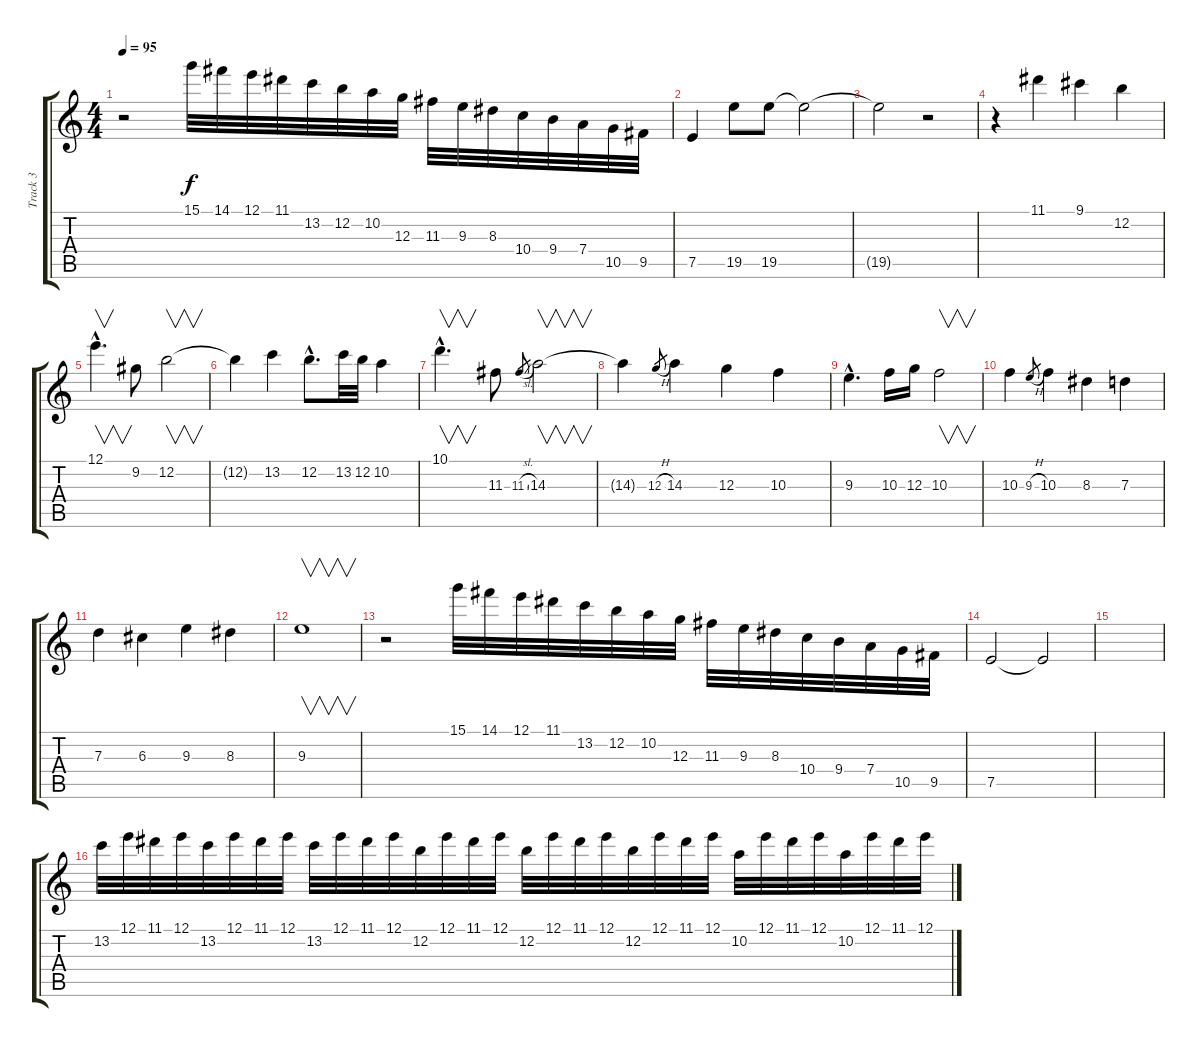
\track ("Track 3" "Track 3") {instrument distortionguitar}
\staff {score tabs}
\tuning (E4 B3 G3 D3 A2 E2) {hide}
\ts (4 4)
\tempo 95
\clef g2
\ks c
r.2{dy f} 15.1.32 14.1.32 12.1.32 11.1.32 13.2.32 12.2.32 10.2.32 12.3.32 11.3.32 9.3.32 8.3.32 10.4.32 9.4.32 7.4.32 10.5.32 9.5.32 |
7.5.4 19.5.8 19.5.8 19.5{t}.2 |
19.5{t}.2 r.2 |
r.4 11.1.4 9.1.4 12.2.4 |
12.1{hac}.4{v d} 9.2.8 12.2.2{v} |
12.2{t}.4 13.2.4 12.2{hac}.8{d} 13.2.32 12.2.32 10.2.4 |
10.1{hac}.4{v d} 11.3.8 11.3{sl}.8{gr} 14.3.2{v} |
14.3{t}.4 12.3{h}.8{gr} 14.3.4 12.3.4 10.3.4 |
9.3{hac}.4{d} 10.3.16 12.3.16 10.3.2{v} |
10.3.4 9.3{h}.8{gr} 10.3.4 8.3.4 7.3.4 |
7.3.4 6.3.4 9.3.4 8.3.4 |
9.3.1{v} |
r.2 15.1.32 14.1.32 12.1.32 11.1.32 13.2.32 12.2.32 10.2.32 12.3.32 11.3.32 9.3.32 8.3.32 10.4.32 9.4.32 7.4.32 10.5.32 9.5.32 |
7.5.2 7.5{t}.2 |
|
13.2.32 12.1.32 11.1.32 12.1.32 13.2.32 12.1.32 11.1.32 12.1.32 13.2.32 12.1.32 11.1.32 12.1.32 12.2.32 12.1.32 11.1.32 12.1.32 12.2.32 12.1.32 11.1.32 12.1.32 12.2.32 12.1.32 11.1.32 12.1.32 10.2.32 12.1.32 11.1.32 12.1.32 10.2.32 12.1.32 11.1.32 12.1.32
